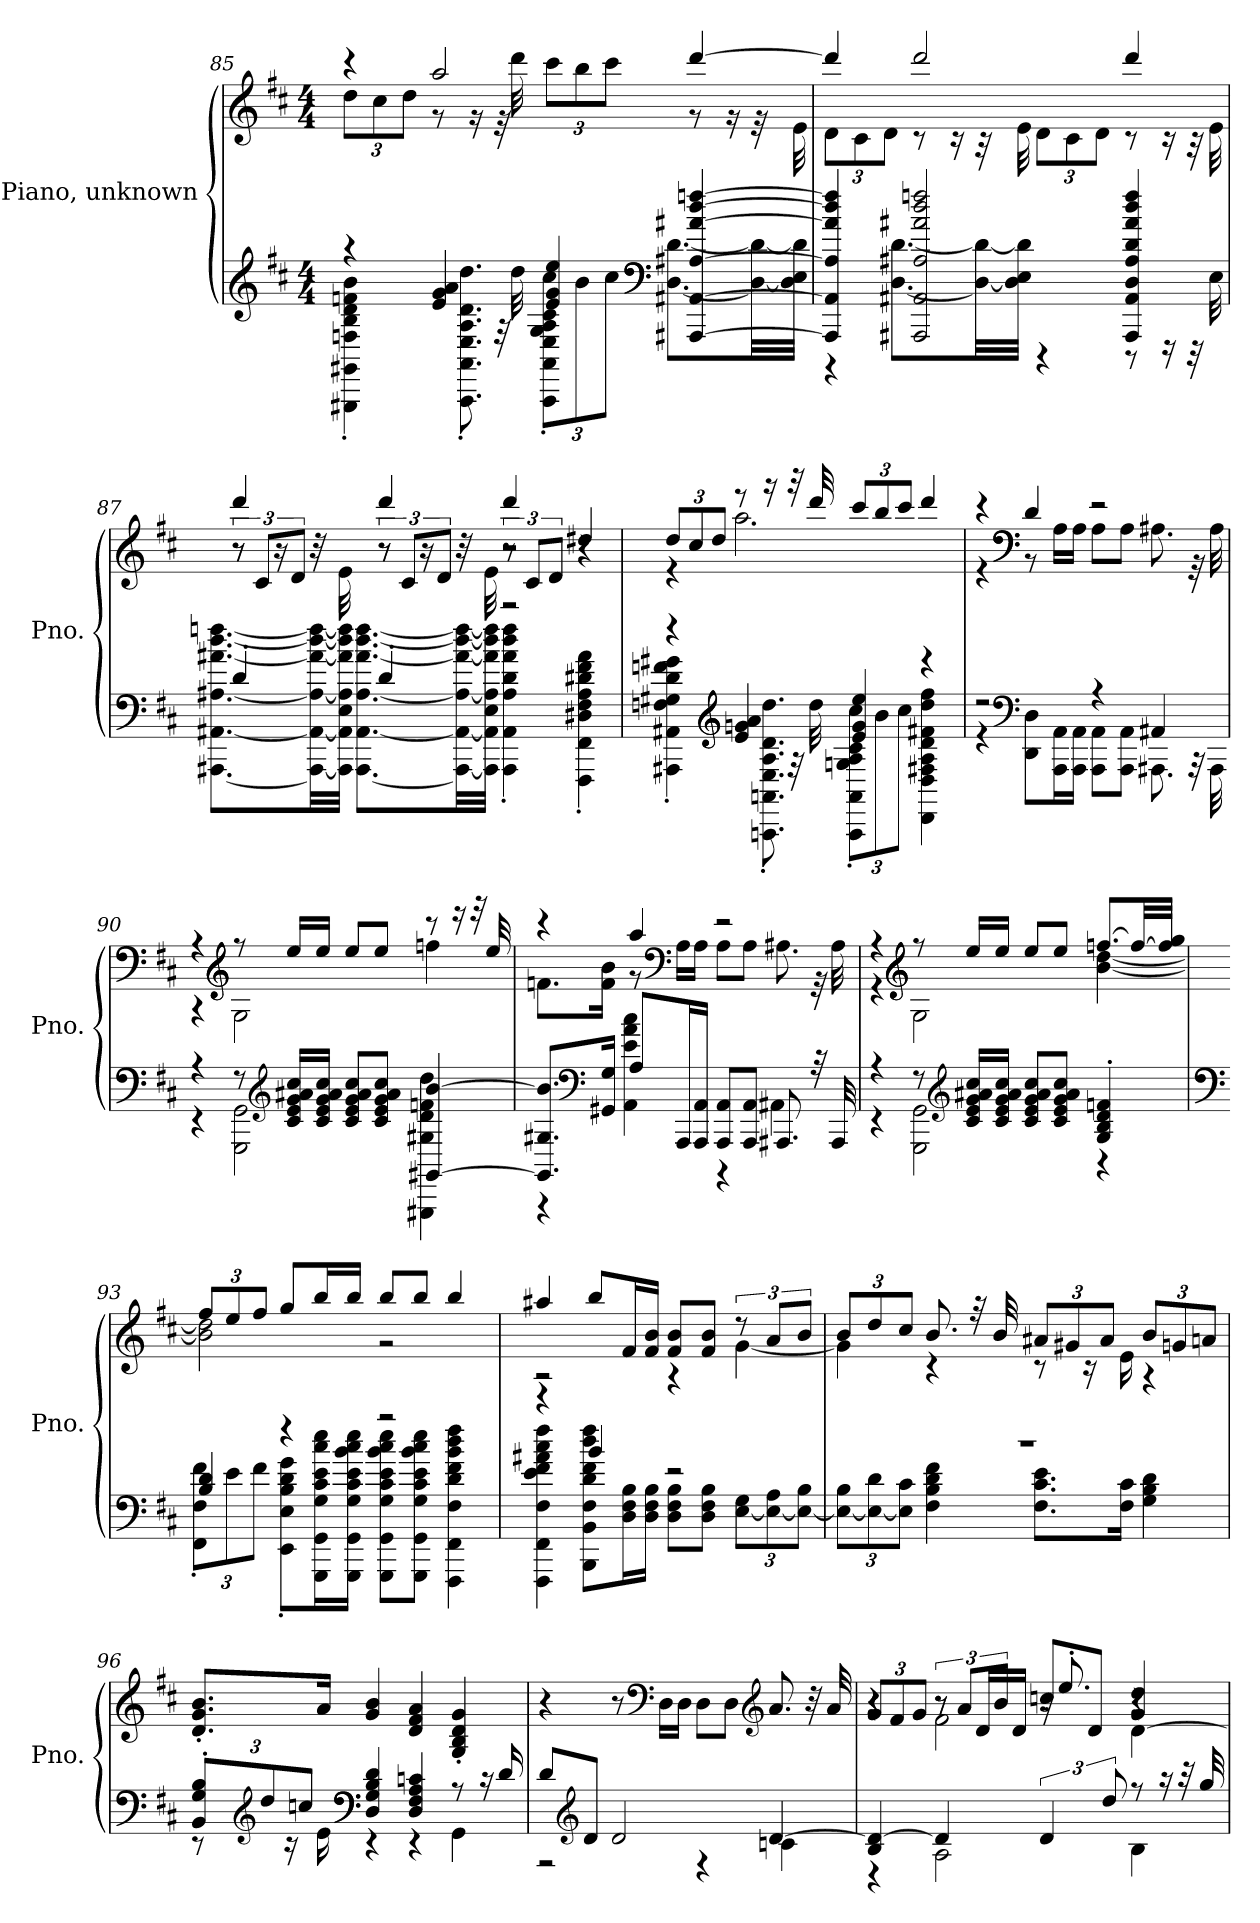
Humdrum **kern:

**kern	**kern
*part1	*part1
*staff2	*staff1
*I"Piano, unknown	*
*I'Pno.	*
!!LO:LB:g=z
*clefG2	*clefG2
*k[f#c#]	*k[f#c#]
*M4/4	*M4/4
=85	=85
*^	*^
*	*	*	*Xbrackettup
4r	4GGG#X\' 4GG#X\' 4Fn\' 4B\' 4d\' 4fn\' 4b\'	4r	12dd\L
.	.	.	12cc#\
.	.	.	12dd\J
4e/ 4g/ 4a/	8.AAA\' 8.AA\' 8.E\' 8.A\' 8.d\' 8.dd\'	2aa/	8r
.	.	.	16r
.	32r	.	32r
.	32dd\	.	32ddd\
*	*Xbrackettup	*	*
4e/ 4g/ 4ee/	12AAA\' 12AA\' 12E\' 12G\' 12A\' 12c#\' 12cc#\'L	.	12ccc#\L
.	12b\	.	12bb\
.	12cc#\J	.	12ccc#\J
*clefF4	*	*	*
[4AAA#X/ [4AA#X/ [4A#X/ [4a#X/ [4dd/ [4ffn/	[8.D\ [8.d\L	[4ddd/	8r
.	.	.	16r
.	32D\_ 32d\_LL	.	32r
.	32D\] 32E\ 32d\]JJJ	.	32e\
=86	=86	=86	=86
4AAA#/] 4AA#/] 4A#/] 4a#/] 4dd/] 4ff/]	4r	4ddd/]	12d\L
.	.	.	12c#\
.	.	.	12d\J
2AAA#X/ 2AA#X/ 2A#X/ 2a#X/ 2dd/ 2ffn/	[8.D\ [8.d\L	2ddd/	8r
.	.	.	16r
.	32D\_ 32d\_LL	.	32r
.	32D\] 32E\ 32d\]JJJ	.	32e\
.	4r	.	12d\L
.	.	.	12c#\
.	.	.	12d\J
4AAA#/ 4AA#/ 4D/ 4A#/ 4d/ 4a#/ 4dd/ 4ff/	8r	4ddd/	8r
.	16r	.	16r
.	32r	.	32r
.	32E\	.	32e\
!!LO:LB:g=z
=87	=87	=87	=87
*	*	*	*^
*	*	*	*	*brackettup
4d'/	[8.AAA#X\ [8.AA#X\ [8.A#X\ [8.a#X\ [8.dd\ [8.ffn\L	4ddd/	8r	12r
.	.	.	.	12c#/L
.	.	.	16r	.
.	.	.	.	12d/J
.	32AAA#\_ 32AA#\_ 32A#\_ 32a#\_ 32dd\_ 32ff\_LL	.	32r	.
.	32AAA#\] 32AA#\] 32E\ 32A#\] 32a#\] 32dd\] 32ff\]JJJ	.	32e\	.
4d'/	[8.AAA#\ [8.AA#\ [8.A#\ [8.a#\ [8.dd\ [8.ff\L	4ddd/	8r	12r
.	.	.	.	12c#/L
.	.	.	16r	.
.	.	.	.	12d/J
.	32AAA#\_ 32AA#\_ 32A#\_ 32a#\_ 32dd\_ 32ff\_LL	.	32r	.
.	32AAA#\] 32AA#\] 32E\ 32A#\] 32a#\] 32dd\] 32ff\]JJJ	.	32e\	.
2r	4AAA#\' 4AA#\' 4A#\' 4d\' 4a#\' 4dd\' 4ff\'	4ddd/	2r	12r
.	.	.	.	12c#/L
.	.	.	.	12d/J
.	4FFF#\' 4FF#\' 4D#X\' 4F#\' 4A#\' 4d#X\' 4f#\' 4a#\'	4r	.	4dd#X/
*	*	*v	*v	*v
=88	=88	=88
*	*	*Xbrackettup
*	*	*^
4r	4AAA#X\' 4AA#X\' 4Fn\' 4G#X\' 4d\' 4fn\' 4g#X\'	12dd/L	4r
.	.	12cc#/	.
.	.	12dd/J	.
*clefG2	*	*	*
4e/ 4gn/ 4a/	8.AAAn\' 8.AAn\' 8.E\' 8.A\' 8.d\' 8.dd\'	8r	2.aa\
.	.	16r	.
.	32r	32r	.
.	32dd\	32ddd/	.
4e/ 4g/ 4ee/	12AAA\' 12AA\' 12Gn\' 12A\' 12c#\' 12cc#\'L	12ccc#/L	.
.	12b\	12bb/	.
.	12cc#\J	12ccc#/J	.
4r	4DD\ 4D\ 4F#X\ 4A\ 4d\ 4f#X\ 4dd\ 4ff#\	4ddd/	.
!!LO:LB:g=z	!!
=89	=89	=89	=89
2r	4r	4r	4r
*clefF4	*	*clefF4	*
.	8DD\ 8D\L	4d/	8r
.	16AAA\ 16AA\L	.	16A\LL
.	16AAA\ 16AA\JJ	.	16A\JJ
4r	8AAA\ 8AA\L	2r	8A\L
.	8AAA\ 8AA\J	.	8A\J
4AA#X/	8.AAA#X\	.	8.A#X\
.	32r	.	32r
.	32AAA#\	.	32A#\
=90	=90	=90	=90
4r	4r	4r	4r
*	*	*clefG2	*
8r	2GGG\ 2GG\	8r	2G\
*clefG2	*	*	*
16c#/ 16e/ 16g/ 16a#X/ 16cc#/LL	.	16ee/LL	.
16c#/ 16e/ 16g/ 16a#/ 16cc#/JJ	.	16ee/JJ	.
8c#/ 8e/ 8g/ 8a#/ 8cc#/L	.	8ee/L	.
8c#/ 8e/ 8g/ 8a#/ 8cc#/J	.	8ee/J	.
[4GG#X/ [4b/	4GGG#X\ 4G#X\ 4d\ 4fn\ 4dd\	8r	4ffn\
.	.	16r	.
.	.	32r	.
.	.	32ee/	.
!!LO:LB:g=z	!!
=91	=91	=91	=91
8.GG#/] 8.G#X/ 8.b/]L	4r	4r	8.fn\L
*clefF4	*	*	*
16GG#X/ 16G#/Jk	.	.	16f\ 16b\Jk
8A/L	4AA\ 4e\ 4a\ 4cc#\	4aa/	8r
*	*	*clefF4	*
16AAA/L	.	.	16A\LL
16AAA/ 16AA/JJ	.	.	16A\JJ
8AAA/ 8AA/L	4r	2r	8A\L
8AAA/ 8AA/J	.	.	8A\J
8.AAA#X/	4AA#X\	.	8.A#X\
32r	.	.	32r
32AAA#/	.	.	32A#\
=92	=92	=92	=92
4r	4r	4r	4r
*	*	*clefG2	*
8r	2GGG\ 2GG\	8r	2G\
*clefG2	*	*	*
16c#/ 16e/ 16g/ 16a#X/ 16cc#/LL	.	16ee/LL	.
16c#/ 16e/ 16g/ 16a#/ 16cc#/JJ	.	16ee/JJ	.
8c#/ 8e/ 8g/ 8a#/ 8cc#/L	.	8ee/L	.
8c#/ 8e/ 8g/ 8a#/ 8cc#/J	.	8ee/J	.
4G/' 4B/' 4d/' 4fn/'	4r	[8.ffn/L	[4b\ [4dd\
.	.	32ff/LL_	.
.	.	32ff/] 32gg/JJJ	.
!!LO:PB:g=z	!!
=93	=93	=93	=93
*clefF4	*	*	*
4B/ 4d/	12FF#\' 12F#\' 12f#\'L	12ff#/L	2b\] 2dd\]
.	12e\	12ee/	.
.	12f#\J	12ff#/J	.
4r	8EE\' 8E\' 8B\' 8d\' 8g\'L	8gg/L	.
.	16GGG\ 16GG\ 16G\ 16c#\ 16e\ 16cc#\ 16ee\L	16bb/L	.
.	16GGG\ 16GG\ 16G\ 16c#\ 16e\ 16b\ 16cc#\ 16ee\JJ	16bb/JJ	.
2r	8GGG\ 8GG\ 8G\ 8c#\ 8e\ 8b\ 8cc#\ 8ee\L	8bb/L	2r
.	8GGG\ 8GG\ 8G\ 8c#\ 8e\ 8b\ 8cc#\ 8ee\J	8bb/J	.
.	4FFF#\ 4FF#\ 4F#\ 4d\ 4f#\ 4b\ 4dd\ 4ff#\	4bb/	.
=94	=94	=94	=94
4r	4FFF#\ 4FF#\ 4F#\ 4e\ 4f#\ 4a#X\ 4cc#\ 4ff#\	4aa#X/	2r
4b/	8BBB\ 8BB\ 8F#\ 8d\ 8f#\ 8dd\ 8ff#\L	8bb/L	.
.	16D\ 16F#\ 16B\L	16f#/L	.
.	16D\ 16F#\ 16B\JJ	16f#/ 16b/JJ	.
2r	8D\ 8F#\ 8B\L	8f#/ 8b/L	4r
.	8D\ 8F#\ 8B\J	8f#/ 8b/J	.
*	*	*brackettup	*
.	[12E\ 12G\L	12r	[4g\
.	12E\_ 12A\	12a/L	.
.	12E\_ 12B\J	12b/J	.
!!LO:LB:g=z	!!
=95	=95	=95	=95
*	*	*Xbrackettup	*
1r	12E\_ 12B\L	12b/L	4g\]
.	12E\_ 12d\	12dd/	.
.	12E\] 12c#\J	12cc#/J	.
.	4F#\ 4B\ 4d\ 4f#\	8.b/	4r
.	.	32r	.
.	.	32b/	.
.	8.F#\ 8.c#\ 8.e\L	12a#X/L	8r
.	.	12g#X/	.
.	.	.	16r
.	.	12a#/J	.
.	16F#\ 16c#\Jk	.	16e\
.	4G\ 4B\ 4d\	12b/L	4r
.	.	12gn/	.
.	.	12an/J	.
*	*	*v	*v
=96	=96	=96
12BB/' 12G/' 12B/'L	8r	8.d/' 8.g/' 8.b/'L
*clefG2	*	*
12dd/	.	.
.	16r	.
12ccn/J	.	.
.	16e\	16a/Jk
*clefF4	*	*
4D/ 4G/ 4B/ 4d/	4r	4g/ 4b/
4D/ 4F#/ 4A/ 4cn/	4r	4d/ 4f#/ 4a/
8r	4GG\	4G/' 4B/' 4d/' 4g/'
16r	.	.
16d/	.	.
!!LO:LB:g=z
=97	=97	=97
8d/L	2r	4r
*clefG2	*	*
8d/J	.	.
2d/	.	8r
*	*	*clefF4
.	.	16D\LL
.	.	16D\JJ
.	4r	8D\L
.	.	8D\J
*	*	*clefG2
[4d/	4cn\	8.a/
.	.	32r
.	.	32a/
=98	=98	=98
*	*	*^
*	*	*	*^
4B/ 4d/_	4r	12g/L	4r	4r
.	.	12f#/	.	.
.	.	12g/J	.	.
*	*	*brackettup	*	*
4d/]	2A\	12r	8r	2f#\
.	.	12a/L	.	.
.	.	.	16d/LL	.
.	.	12b/J	.	.
.	.	.	16d/JJ	.
*brackettup	*	*	*	*
6d/	.	16r	8ccn'/L	.
.	.	8.ee'/	.	.
.	.	.	8d/J	.
12dd/	.	.	.	.
8r	4B\	4g/ 4dd/	4r	[4d\
16r	.	.	.	.
32r	.	.	.	.
32gg/	.	.	.	.
*v	*v	*	*	*
*	*v	*v	*v
=	=
*-	*-
